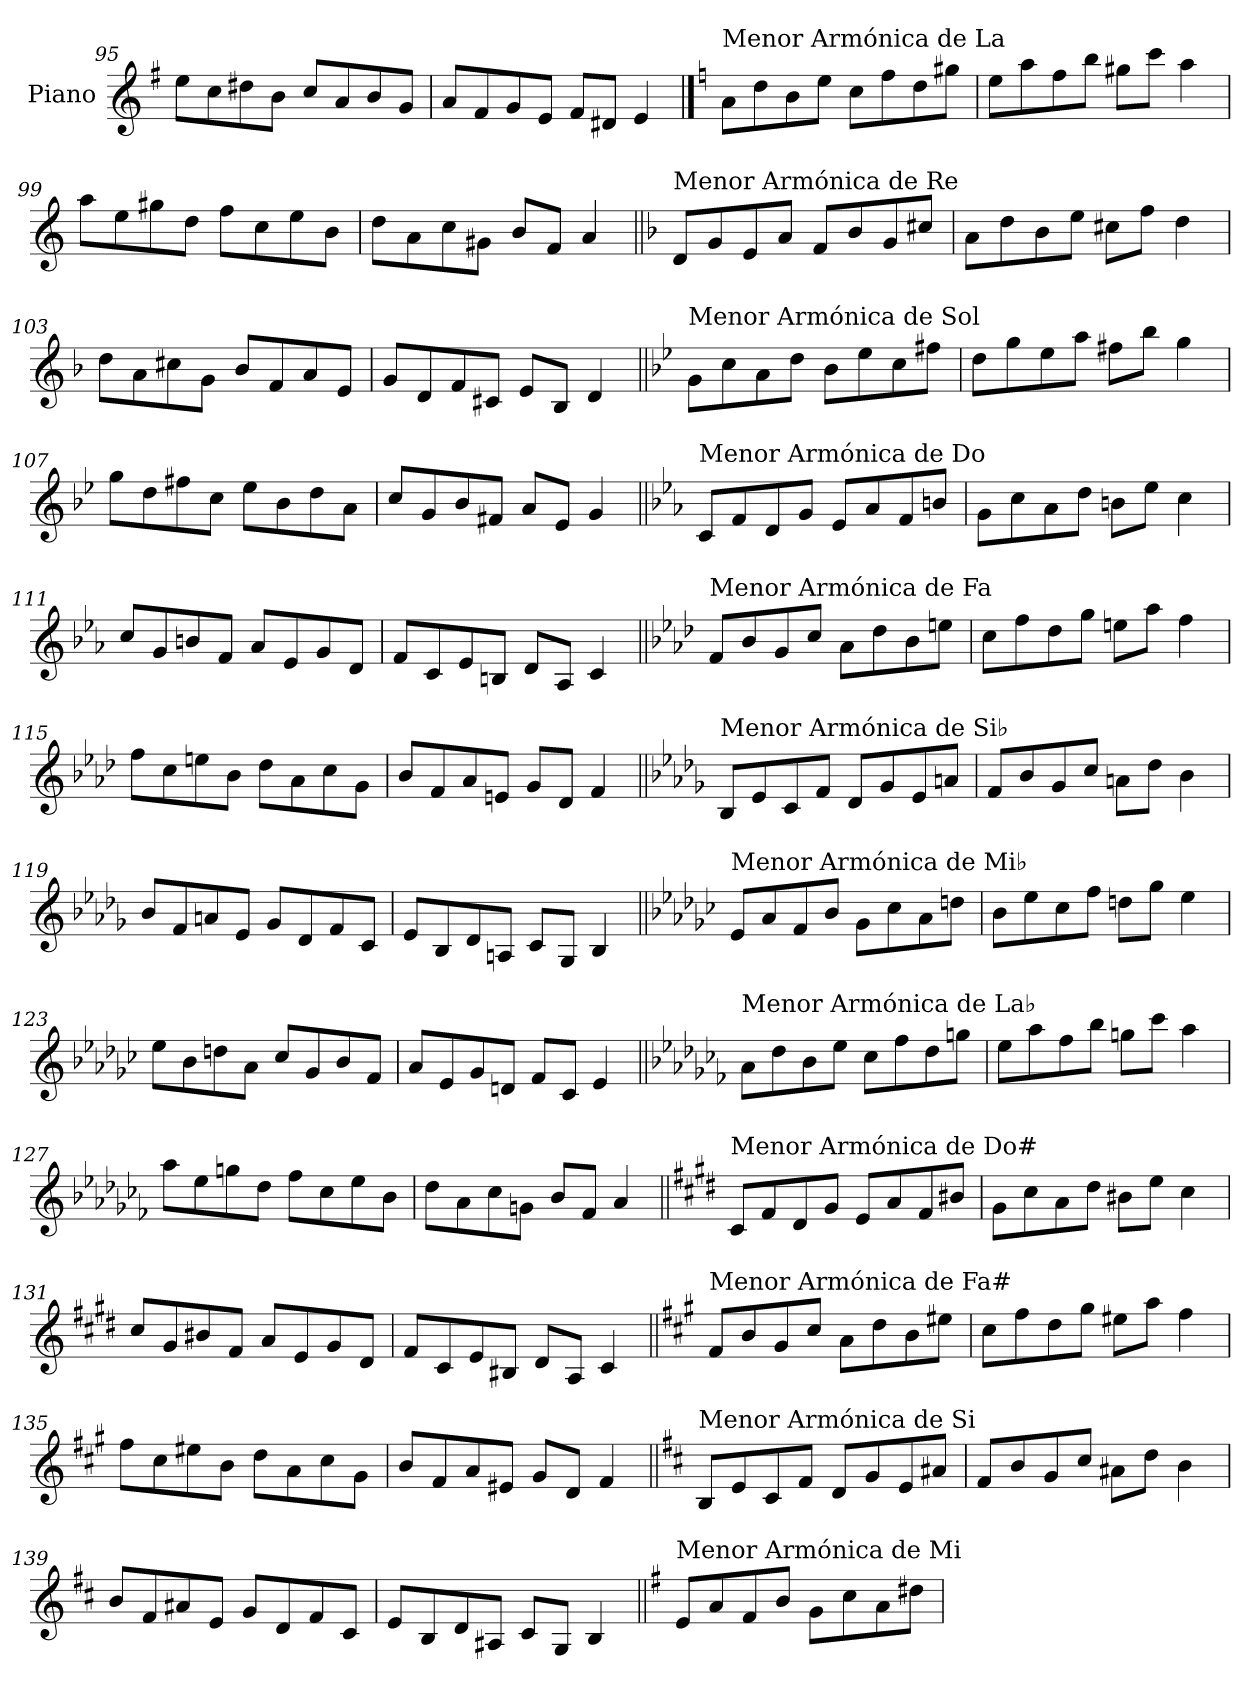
**kern
*part1
*staff1
*I"Piano
*I'Pno.
*clefG2
*k[f#]
=95
8ee\L
8cc\
8dd#X\
8b\J
8cc/L
8a/
8b/
8g/J
=96
8a/L
8f#/
8g/
8e/J
8f#/L
8d#X/J
4e/
!!LO:PB:g=z
==97
*k[]
!LO:TX:a:t=Menor Armónica de La
8a\L
8dd\
8b\
8ee\J
8cc\L
8ff\
8dd\
8gg#X\J
=98
8ee\L
8aa\
8ff\
8bb\J
8gg#X\L
8ccc\J
4aa\
=99
8aa\L
8ee\
8gg#X\
8dd\J
8ff\L
8cc\
8ee\
8b\J
=100
8dd\L
8a\
8cc\
8g#X\J
8b/L
8f/J
4a/
!!LO:LB:g=z
=101||
*k[b-]
!LO:TX:a:t=Menor Armónica de Re
8d/L
8g/
8e/
8a/J
8f/L
8b-/
8g/
8cc#X/J
=102
8a\L
8dd\
8b-\
8ee\J
8cc#X\L
8ff\J
4dd\
=103
8dd\L
8a\
8cc#X\
8g\J
8b-/L
8f/
8a/
8e/J
=104
8g/L
8d/
8f/
8c#X/J
8e/L
8B-/J
4d/
!!LO:LB:g=z
=105||
*k[b-e-]
!LO:TX:a:t=Menor Armónica de Sol
8g\L
8cc\
8a\
8dd\J
8b-\L
8ee-\
8cc\
8ff#X\J
=106
8dd\L
8gg\
8ee-\
8aa\J
8ff#X\L
8bb-\J
4gg\
=107
8gg\L
8dd\
8ff#X\
8cc\J
8ee-\L
8b-\
8dd\
8a\J
=108
8cc/L
8g/
8b-/
8f#X/J
8a/L
8e-/J
4g/
!!LO:LB:g=z
=109||
*k[b-e-a-]
!LO:TX:a:t=Menor Armónica de Do
8c/L
8f/
8d/
8g/J
8e-/L
8a-/
8f/
8bn/J
=110
8g\L
8cc\
8a-\
8dd\J
8bn\L
8ee-\J
4cc\
=111
8cc/L
8g/
8bn/
8f/J
8a-/L
8e-/
8g/
8d/J
=112
8f/L
8c/
8e-/
8Bn/J
8d/L
8A-/J
4c/
!!LO:LB:g=z
=113||
*k[b-e-a-d-]
!LO:TX:a:t=Menor Armónica de Fa
8f/L
8b-/
8g/
8cc/J
8a-\L
8dd-\
8b-\
8een\J
=114
8cc\L
8ff\
8dd-\
8gg\J
8een\L
8aa-\J
4ff\
=115
8ff\L
8cc\
8een\
8b-\J
8dd-\L
8a-\
8cc\
8g\J
=116
8b-/L
8f/
8a-/
8en/J
8g/L
8d-/J
4f/
!!LO:LB:g=z
=117||
*k[b-e-a-d-g-]
!LO:TX:a:t=Menor Armónica de Si♭
8B-/L
8e-/
8c/
8f/J
8d-/L
8g-/
8e-/
8an/J
=118
8f/L
8b-/
8g-/
8cc/J
8an\L
8dd-\J
4b-\
=119
8b-/L
8f/
8an/
8e-/J
8g-/L
8d-/
8f/
8c/J
=120
8e-/L
8B-/
8d-/
8An/J
8c/L
8G-/J
4B-/
!!LO:LB:g=z
=121||
*k[b-e-a-d-g-c-]
!LO:TX:a:t=Menor Armónica de Mi♭
8e-/L
8a-/
8f/
8b-/J
8g-\L
8cc-\
8a-\
8ddn\J
=122
8b-\L
8ee-\
8cc-\
8ff\J
8ddn\L
8gg-\J
4ee-\
=123
8ee-\L
8b-\
8ddn\
8a-\J
8cc-/L
8g-/
8b-/
8f/J
=124
8a-/L
8e-/
8g-/
8dn/J
8f/L
8c-/J
4e-/
!!LO:LB:g=z
=125||
*k[b-e-a-d-g-c-f-]
!LO:TX:a:t=Menor Armónica de La♭
8a-\L
8dd-\
8b-\
8ee-\J
8cc-\L
8ff-\
8dd-\
8ggn\J
=126
8ee-\L
8aa-\
8ff-\
8bb-\J
8ggn\L
8ccc-\J
4aa-\
=127
8aa-\L
8ee-\
8ggn\
8dd-\J
8ff-\L
8cc-\
8ee-\
8b-\J
=128
8dd-\L
8a-\
8cc-\
8gn\J
8b-/L
8f-/J
4a-/
!!LO:LB:g=z
=129||
*k[f#c#g#d#]
!LO:TX:a:t=Menor Armónica de Do#
8c#/L
8f#/
8d#/
8g#/J
8e/L
8a/
8f#/
8b#X/J
=130
8g#\L
8cc#\
8a\
8dd#\J
8b#X\L
8ee\J
4cc#\
=131
8cc#/L
8g#/
8b#X/
8f#/J
8a/L
8e/
8g#/
8d#/J
=132
8f#/L
8c#/
8e/
8B#X/J
8d#/L
8A/J
4c#/
!!LO:LB:g=z
=133||
*k[f#c#g#]
!LO:TX:a:t=Menor Armónica de Fa#
8f#/L
8b/
8g#/
8cc#/J
8a\L
8dd\
8b\
8ee#X\J
=134
8cc#\L
8ff#\
8dd\
8gg#\J
8ee#X\L
8aa\J
4ff#\
=135
8ff#\L
8cc#\
8ee#X\
8b\J
8dd\L
8a\
8cc#\
8g#\J
=136
8b/L
8f#/
8a/
8e#X/J
8g#/L
8d/J
4f#/
!!LO:LB:g=z
=137||
*k[f#c#]
!LO:TX:a:t=Menor Armónica de Si
8B/L
8e/
8c#/
8f#/J
8d/L
8g/
8e/
8a#X/J
=138
8f#/L
8b/
8g/
8cc#/J
8a#X\L
8dd\J
4b\
=139
8b/L
8f#/
8a#X/
8e/J
8g/L
8d/
8f#/
8c#/J
=140
8e/L
8B/
8d/
8A#X/J
8c#/L
8G/J
4B/
!!LO:LB:g=z
=141||
*k[f#]
!LO:TX:a:t=Menor Armónica de Mi
8e/L
8a/
8f#/
8b/J
8g\L
8cc\
8a\
8dd#X\J
=
*-
